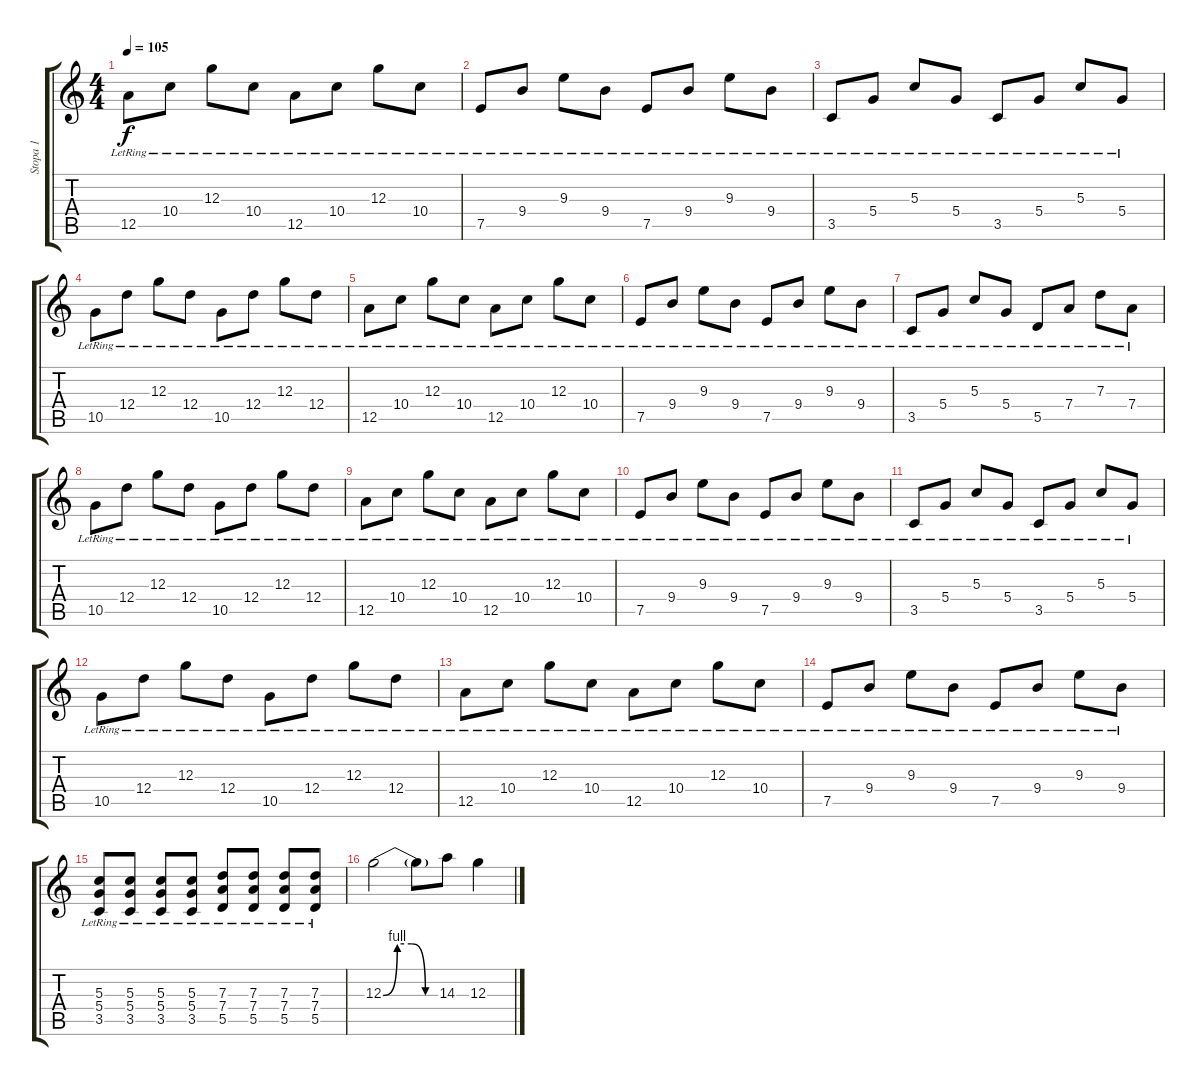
\track ("Stopa 1" "Stopa 1") {instrument electricguitarclean}
\staff {score tabs}
\tuning (E4 B3 G3 D3 A2 E2) {hide}
\ts (4 4)
\tempo 105
\clef g2
\ks c
12.5{lr}.8{dy f} 10.4{lr}.8 12.3{lr}.8 10.4{lr}.8 12.5{lr}.8 10.4{lr}.8 12.3{lr}.8 10.4{lr}.8 |
7.5{lr}.8 9.4{lr}.8 9.3{lr}.8 9.4{lr}.8 7.5{lr}.8 9.4{lr}.8 9.3{lr}.8 9.4{lr}.8 |
3.5{lr}.8 5.4{lr}.8 5.3{lr}.8 5.4{lr}.8 3.5{lr}.8 5.4{lr}.8 5.3{lr}.8 5.4{lr}.8 |
10.5{lr}.8 12.4{lr}.8 12.3{lr}.8 12.4{lr}.8 10.5{lr}.8 12.4{lr}.8 12.3{lr}.8 12.4{lr}.8 |
12.5{lr}.8 10.4{lr}.8 12.3{lr}.8 10.4{lr}.8 12.5{lr}.8 10.4{lr}.8 12.3{lr}.8 10.4{lr}.8 |
7.5{lr}.8 9.4{lr}.8 9.3{lr}.8 9.4{lr}.8 7.5{lr}.8 9.4{lr}.8 9.3{lr}.8 9.4{lr}.8 |
3.5{lr}.8 5.4{lr}.8 5.3{lr}.8 5.4{lr}.8 5.5{lr}.8 7.4{lr}.8 7.3{lr}.8 7.4{lr}.8 |
10.5{lr}.8 12.4{lr}.8 12.3{lr}.8 12.4{lr}.8 10.5{lr}.8 12.4{lr}.8 12.3{lr}.8 12.4{lr}.8 |
12.5{lr}.8 10.4{lr}.8 12.3{lr}.8 10.4{lr}.8 12.5{lr}.8 10.4{lr}.8 12.3{lr}.8 10.4{lr}.8 |
7.5{lr}.8 9.4{lr}.8 9.3{lr}.8 9.4{lr}.8 7.5{lr}.8 9.4{lr}.8 9.3{lr}.8 9.4{lr}.8 |
3.5{lr}.8 5.4{lr}.8 5.3{lr}.8 5.4{lr}.8 3.5{lr}.8 5.4{lr}.8 5.3{lr}.8 5.4{lr}.8 |
10.5{lr}.8 12.4{lr}.8 12.3{lr}.8 12.4{lr}.8 10.5{lr}.8 12.4{lr}.8 12.3{lr}.8 12.4{lr}.8 |
12.5{lr}.8 10.4{lr}.8 12.3{lr}.8 10.4{lr}.8 12.5{lr}.8 10.4{lr}.8 12.3{lr}.8 10.4{lr}.8 |
7.5{lr}.8 9.4{lr}.8 9.3{lr}.8 9.4{lr}.8 7.5{lr}.8 9.4{lr}.8 9.3{lr}.8 9.4{lr}.8 |
(5.3 5.4 3.5{lr}).8 (5.3 5.4{lr} 3.5).8 (5.3{lr} 5.4 3.5).8 (5.3 5.4{lr} 3.5).8 (7.3 7.4 5.5{lr}).8 (7.3 7.4{lr} 5.5).8 (7.3{lr} 7.4 5.5).8 (7.3 7.4{lr} 5.5).8 |
12.3{be (custom 0 0 15 4 30 4 45 0 60 0)}.2{volume 16} 12.3{t}.8 14.3.8 12.3.4
